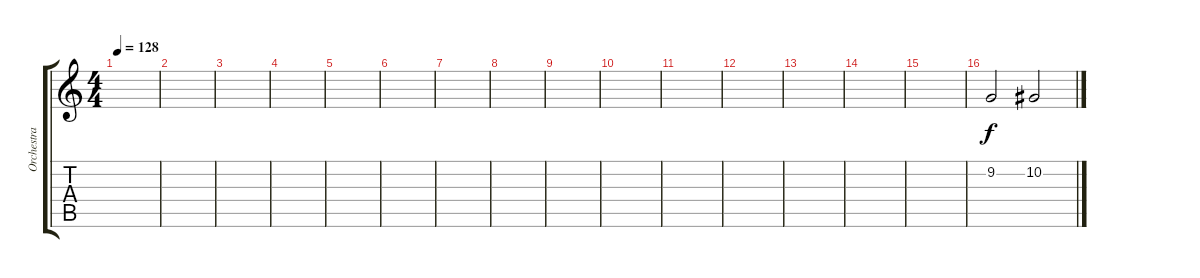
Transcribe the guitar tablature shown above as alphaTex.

\track ("Orchestra" "Orchestra") {instrument stringensemble1}
\staff {score tabs}
\tuning (Eb4 Bb3 Gb3 Db3 Ab2 Eb2) {hide}
\ts (4 4)
\tempo 128
\clef g2
\ks c
|
|
|
|
|
|
|
|
|
|
|
|
|
|
|
9.2.2 10.2.2
